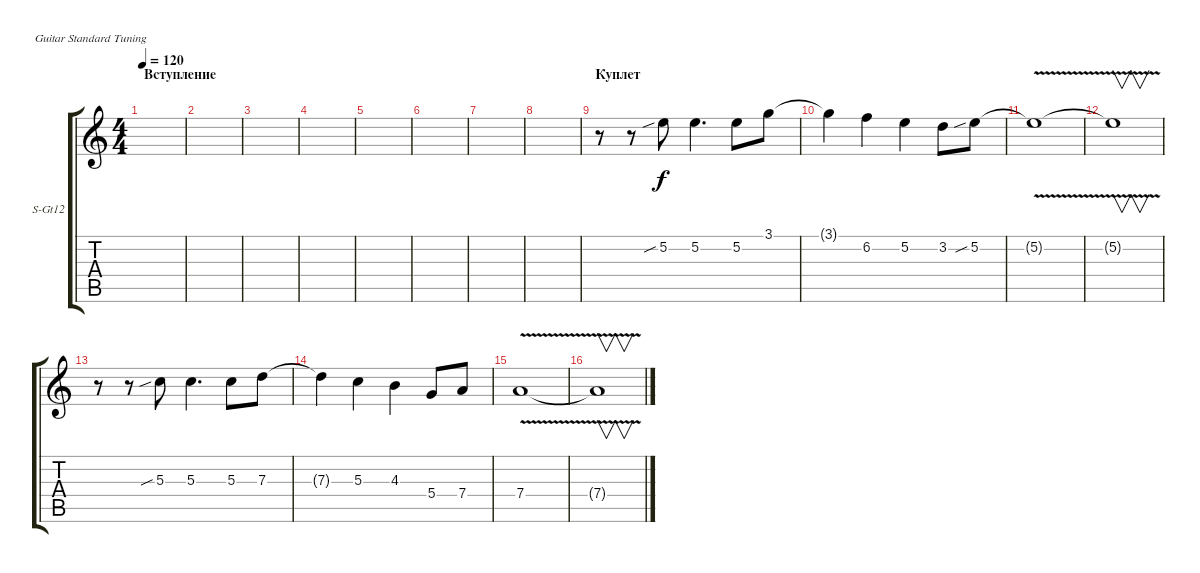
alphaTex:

\defaultSystemsLayout 4
\bracketExtendMode groupsimilarinstruments
\firstSystemTrackNameOrientation horizontal
\otherSystemsTrackNameOrientation horizontal
\track ("Vox" "S-Gt12") {instrument acousticguitarsteel}
\staff {score tabs}
\tuning (E4 B3 G3 D3 A2 E2)
\ts (4 4)
\section ("" "Вступление")
\tempo 120
\clef g2
\scale
0.485477
\ks c
|
\scale
0.257261 |
\scale
0.257261 |
\scale
0.333333 |
\scale
0.333333 |
\scale
0.333333 |
\scale
0.333333 |
\scale
0.333333 |
\section ("" "Куплет")
\scale
0.333333 r.8 r.8 5.2{sib}.8 5.2.4{d} 5.2.8 3.1.8 |
\scale
0.333333 3.1{t}.4 6.2.4 5.2.4 3.2.8 5.2{sib}.8 |
\scale
0.333333 5.2{v t}.1 |
\scale
0.333333 5.2{t}.1{v} |
\scale
0.333333 r.8 r.8 5.3{sib}.8 5.3.4{d} 5.3.8 7.3.8 |
\scale
0.333333 7.3{t}.4 5.3.4 4.3.4 5.4.8 7.4.8 |
\scale
0.333333 7.4{v}.1 |
\scale
0.333333 7.4{t}.1{v}
